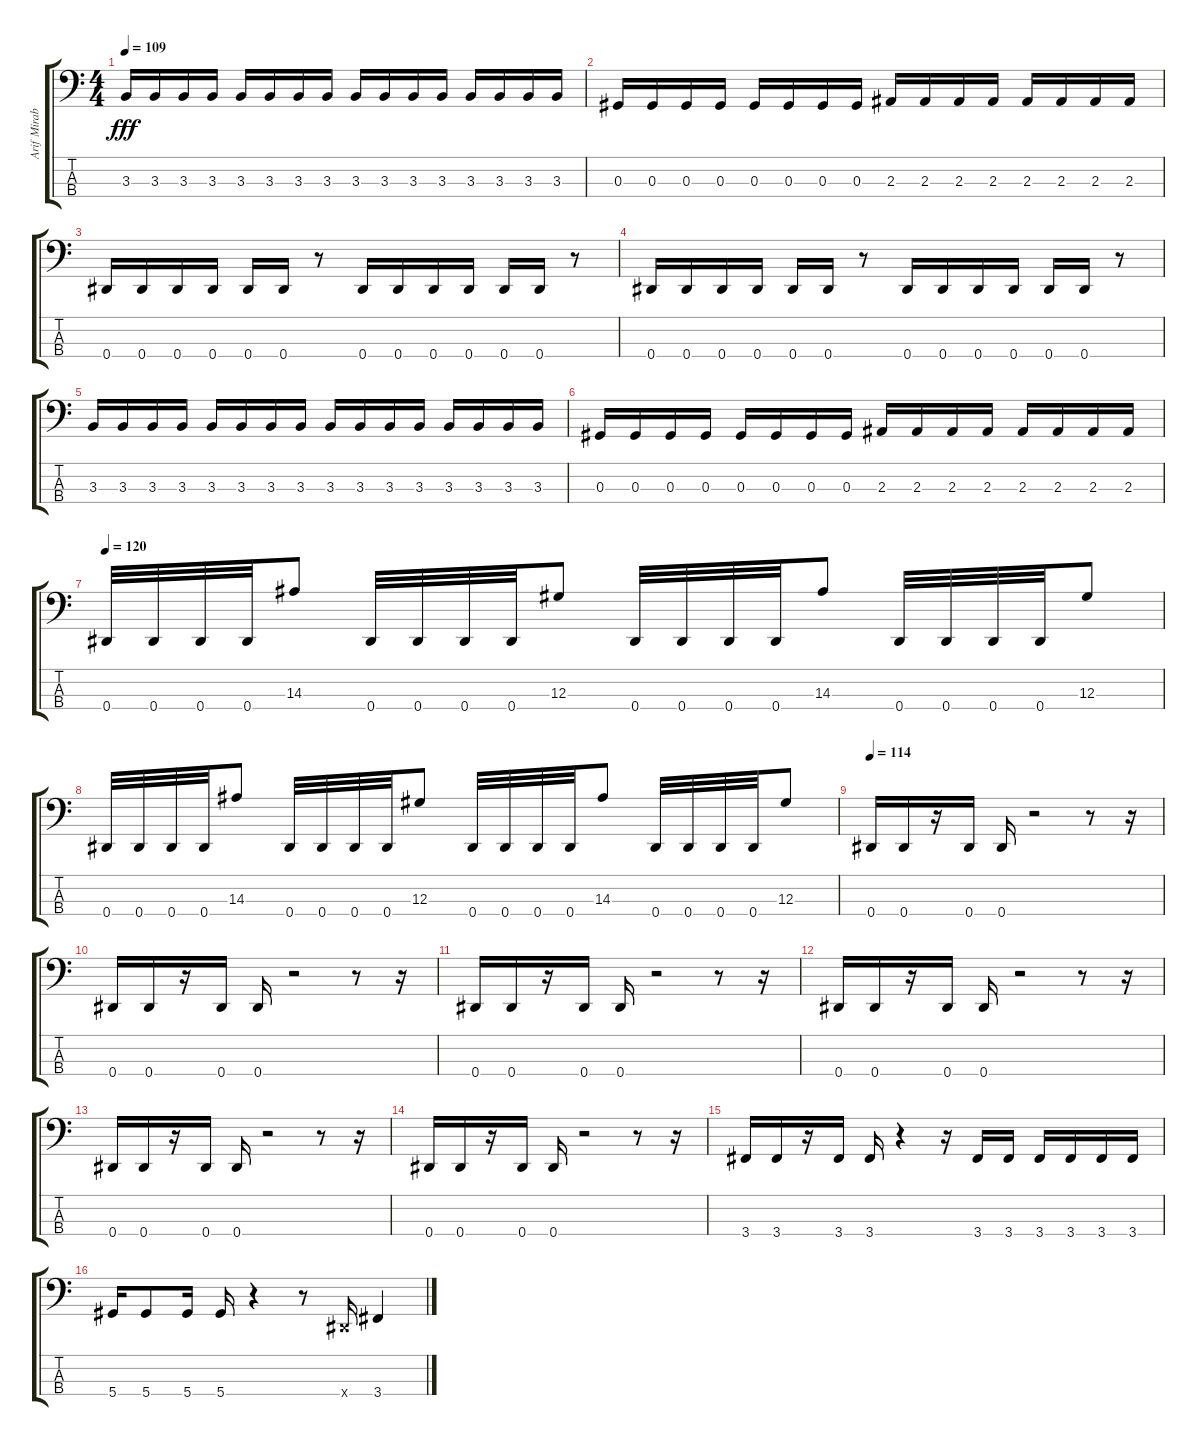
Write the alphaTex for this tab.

\track ("Arif Mirabdolbaghi" "Arif Mirab") {instrument electricbasspick}
\staff {score tabs}
\tuning (Gb2 Db2 Ab1 Eb1) {hide}
\ts (4 4)
\tempo 109
\clef f4
\ks c
3.3.16{dy fff} 3.3.16 3.3.16 3.3.16 3.3.16 3.3.16 3.3.16 3.3.16 3.3.16 3.3.16 3.3.16 3.3.16 3.3.16 3.3.16 3.3.16 3.3.16 |
0.3.16 0.3.16 0.3.16 0.3.16 0.3.16 0.3.16 0.3.16 0.3.16 2.3.16 2.3.16 2.3.16 2.3.16 2.3.16 2.3.16 2.3.16 2.3.16 |
0.4.16 0.4.16 0.4.16 0.4.16 0.4.16 0.4.16 r.8 0.4.16 0.4.16 0.4.16 0.4.16 0.4.16 0.4.16 r.8 |
0.4.16 0.4.16 0.4.16 0.4.16 0.4.16 0.4.16 r.8 0.4.16 0.4.16 0.4.16 0.4.16 0.4.16 0.4.16 r.8 |
3.3.16 3.3.16 3.3.16 3.3.16 3.3.16 3.3.16 3.3.16 3.3.16 3.3.16 3.3.16 3.3.16 3.3.16 3.3.16 3.3.16 3.3.16 3.3.16 |
0.3.16 0.3.16 0.3.16 0.3.16 0.3.16 0.3.16 0.3.16 0.3.16 2.3.16 2.3.16 2.3.16 2.3.16 2.3.16 2.3.16 2.3.16 2.3.16 |
\tempo 120
0.4.32 0.4.32 0.4.32 0.4.32 14.3.8 0.4.32 0.4.32 0.4.32 0.4.32 12.3.8 0.4.32 0.4.32 0.4.32 0.4.32 14.3.8 0.4.32 0.4.32 0.4.32 0.4.32 12.3.8 |
0.4.32 0.4.32 0.4.32 0.4.32 14.3.8 0.4.32 0.4.32 0.4.32 0.4.32 12.3.8 0.4.32 0.4.32 0.4.32 0.4.32 14.3.8 0.4.32 0.4.32 0.4.32 0.4.32 12.3.8 |
\tempo 114
0.4.16 0.4.16 r.16 0.4.16 0.4.16 r.2 r.8 r.16 |
0.4.16 0.4.16 r.16 0.4.16 0.4.16 r.2 r.8 r.16 |
0.4.16 0.4.16 r.16 0.4.16 0.4.16 r.2 r.8 r.16 |
0.4.16 0.4.16 r.16 0.4.16 0.4.16 r.2 r.8 r.16 |
0.4.16 0.4.16 r.16 0.4.16 0.4.16 r.2 r.8 r.16 |
0.4.16 0.4.16 r.16 0.4.16 0.4.16 r.2 r.8 r.16 |
3.4.16 3.4.16 r.16 3.4.16 3.4.16 r.4 r.16 3.4.16 3.4.16 3.4.16 3.4.16 3.4.16 3.4.16 |
5.4.16 5.4.8 5.4.16 5.4.16 r.4 r.8 0.4{x}.16 3.4.4
